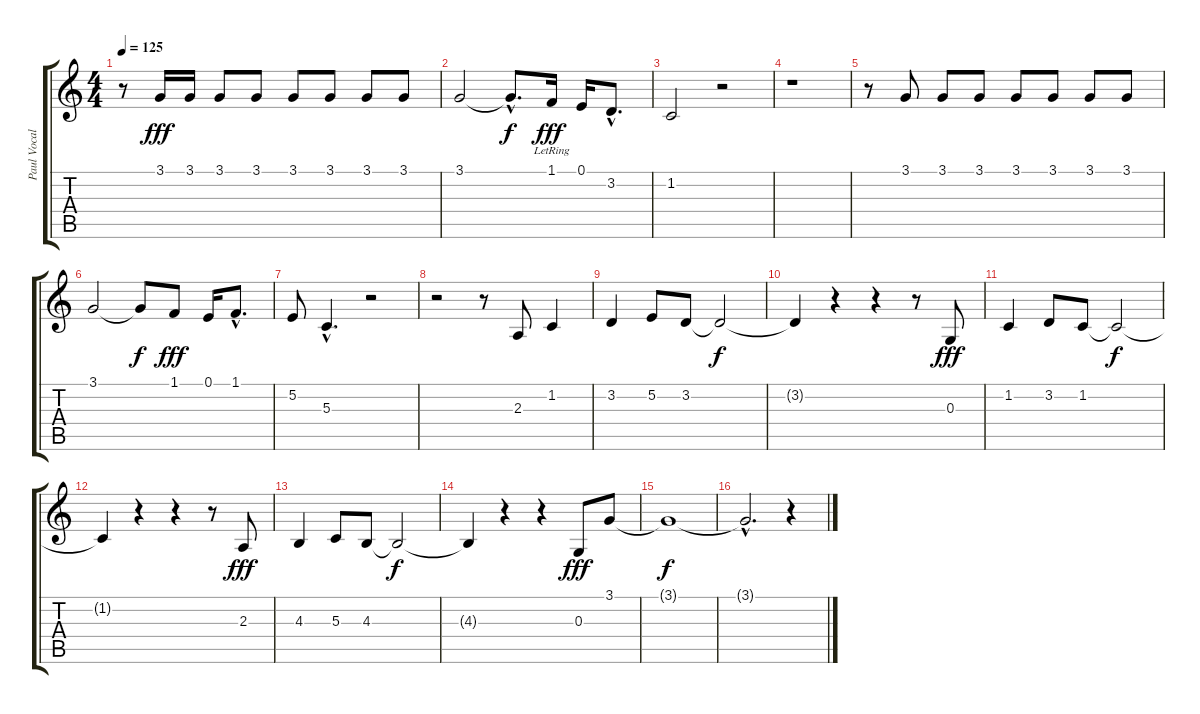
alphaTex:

\track ("Paul Vocal" "Paul Vocal") {instrument clarinet}
\staff {score tabs}
\tuning (E4 B3 G3 D3 A2 E2) {hide}
\ts (4 4)
\tempo 125
\clef g2
\ks c
r.8{dy fff} 3.1.16 3.1.16 3.1.8 3.1.8 3.1.8 3.1.8 3.1.8 3.1.8 |
3.1.2 3.1{hac t}.8{d dy f} 1.1{lr}.16{dy fff} 0.1.16 3.2{hac}.8{d} |
1.2.2 r.2 |
r.1 |
r.8 3.1.8 3.1.8 3.1.8 3.1.8 3.1.8 3.1.8 3.1.8 |
3.1.2 3.1{t}.8{dy f} 1.1.8{dy fff} 0.1.16 1.1{hac}.8{d} |
5.2.8 5.3{hac}.4{d} r.2 |
r.2 r.8 2.3.8 1.2.4 |
3.2.4 5.2.8 3.2.8 3.2{t}.2{dy f} |
3.2{t}.4 r.4 r.4 r.8 0.3.8{dy fff} |
1.2.4 3.2.8 1.2.8 1.2{t}.2{dy f} |
1.2{t}.4 r.4 r.4 r.8 2.3.8{dy fff} |
4.3.4 5.3.8 4.3.8 4.3{t}.2{dy f} |
4.3{t}.4 r.4 r.4 0.3.8{dy fff} 3.1.8 |
3.1{t}.1{dy f} |
3.1{hac t}.2{d} r.4
